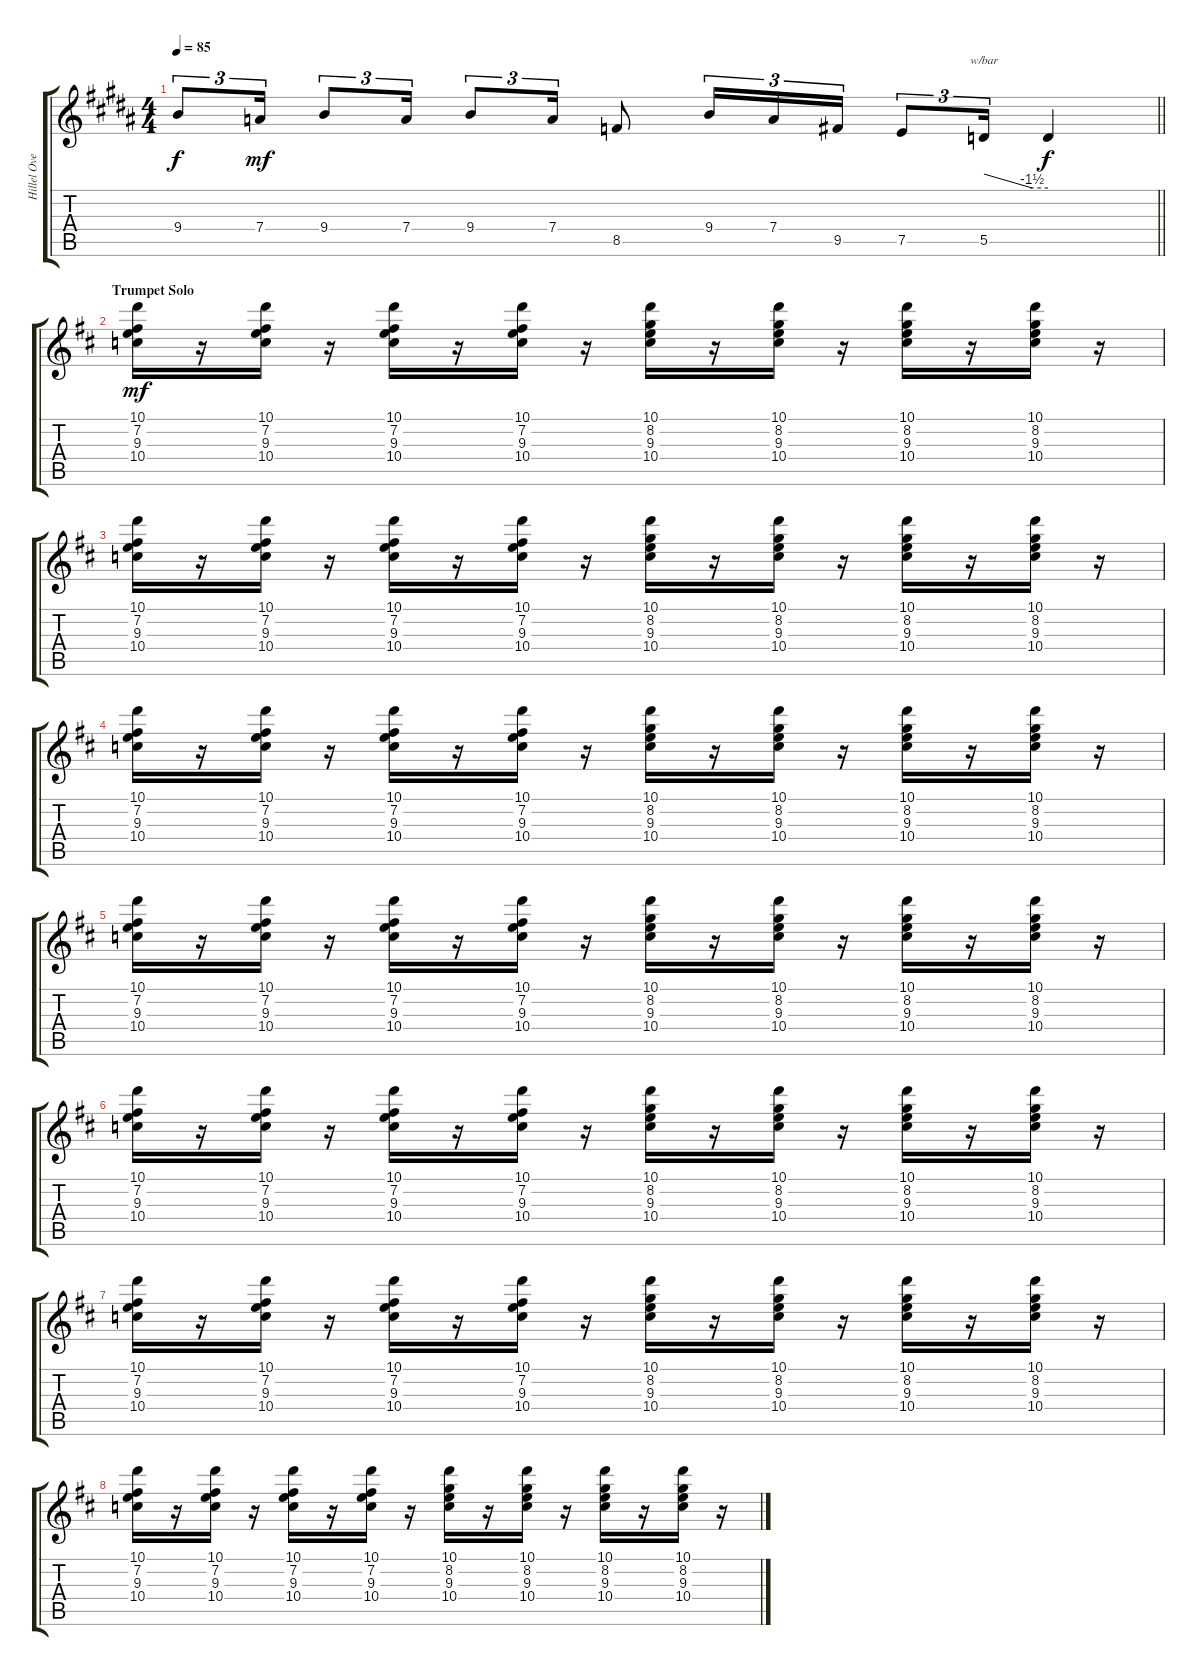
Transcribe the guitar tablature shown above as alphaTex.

\track ("Hillel Overdub" "Hillel Ove") {instrument slapbass1}
\staff {score tabs}
\tuning (E4 B3 G3 D3 A2 E2) {hide}
\ts (4 4)
\tempo 85
\clef g2
\barLineRight lightlight
\ks b
9.4.8{tu (3 2) dy f} 7.4.16{tu (3 2) dy mf} 9.4.8{tu (3 2)} 7.4.16{tu (3 2)} 9.4.8{tu (3 2)} 7.4.16{tu (3 2)} 8.5.8 9.4.16{tu (3 2)} 7.4.16{tu (3 2)} 9.5.16{tu (3 2)} 7.5.8{tu (3 2)} 5.5.16{tu (3 2) tbe (custom default 0 0 45 -6 60 -6)} 5.5{t}.4{dy f} |
\section ("" "Trumpet Solo")
\ks d
(10.1 7.2 9.3 10.4).16{dy mf} r.16 (10.1 7.2 9.3 10.4).16 r.16 (10.1 7.2 9.3 10.4).16 r.16 (10.1 7.2 9.3 10.4).16 r.16 (10.1 8.2 9.3 10.4).16 r.16 (10.1 8.2 9.3 10.4).16 r.16 (10.1 8.2 9.3 10.4).16 r.16 (10.1 8.2 9.3 10.4).16 r.16 |
(10.1 7.2 9.3 10.4).16 r.16 (10.1 7.2 9.3 10.4).16 r.16 (10.1 7.2 9.3 10.4).16 r.16 (10.1 7.2 9.3 10.4).16 r.16 (10.1 8.2 9.3 10.4).16 r.16 (10.1 8.2 9.3 10.4).16 r.16 (10.1 8.2 9.3 10.4).16 r.16 (10.1 8.2 9.3 10.4).16 r.16 |
(10.1 7.2 9.3 10.4).16 r.16 (10.1 7.2 9.3 10.4).16 r.16 (10.1 7.2 9.3 10.4).16 r.16 (10.1 7.2 9.3 10.4).16 r.16 (10.1 8.2 9.3 10.4).16 r.16 (10.1 8.2 9.3 10.4).16 r.16 (10.1 8.2 9.3 10.4).16 r.16 (10.1 8.2 9.3 10.4).16 r.16 |
(10.1 7.2 9.3 10.4).16 r.16 (10.1 7.2 9.3 10.4).16 r.16 (10.1 7.2 9.3 10.4).16 r.16 (10.1 7.2 9.3 10.4).16 r.16 (10.1 8.2 9.3 10.4).16 r.16 (10.1 8.2 9.3 10.4).16 r.16 (10.1 8.2 9.3 10.4).16 r.16 (10.1 8.2 9.3 10.4).16 r.16 |
(10.1 7.2 9.3 10.4).16 r.16 (10.1 7.2 9.3 10.4).16 r.16 (10.1 7.2 9.3 10.4).16 r.16 (10.1 7.2 9.3 10.4).16 r.16 (10.1 8.2 9.3 10.4).16 r.16 (10.1 8.2 9.3 10.4).16 r.16 (10.1 8.2 9.3 10.4).16 r.16 (10.1 8.2 9.3 10.4).16 r.16 |
(10.1 7.2 9.3 10.4).16 r.16 (10.1 7.2 9.3 10.4).16 r.16 (10.1 7.2 9.3 10.4).16 r.16 (10.1 7.2 9.3 10.4).16 r.16 (10.1 8.2 9.3 10.4).16 r.16 (10.1 8.2 9.3 10.4).16 r.16 (10.1 8.2 9.3 10.4).16 r.16 (10.1 8.2 9.3 10.4).16 r.16 |
(10.1 7.2 9.3 10.4).16 r.16 (10.1 7.2 9.3 10.4).16 r.16 (10.1 7.2 9.3 10.4).16 r.16 (10.1 7.2 9.3 10.4).16 r.16 (10.1 8.2 9.3 10.4).16 r.16 (10.1 8.2 9.3 10.4).16 r.16 (10.1 8.2 9.3 10.4).16 r.16 (10.1 8.2 9.3 10.4).16 r.16
